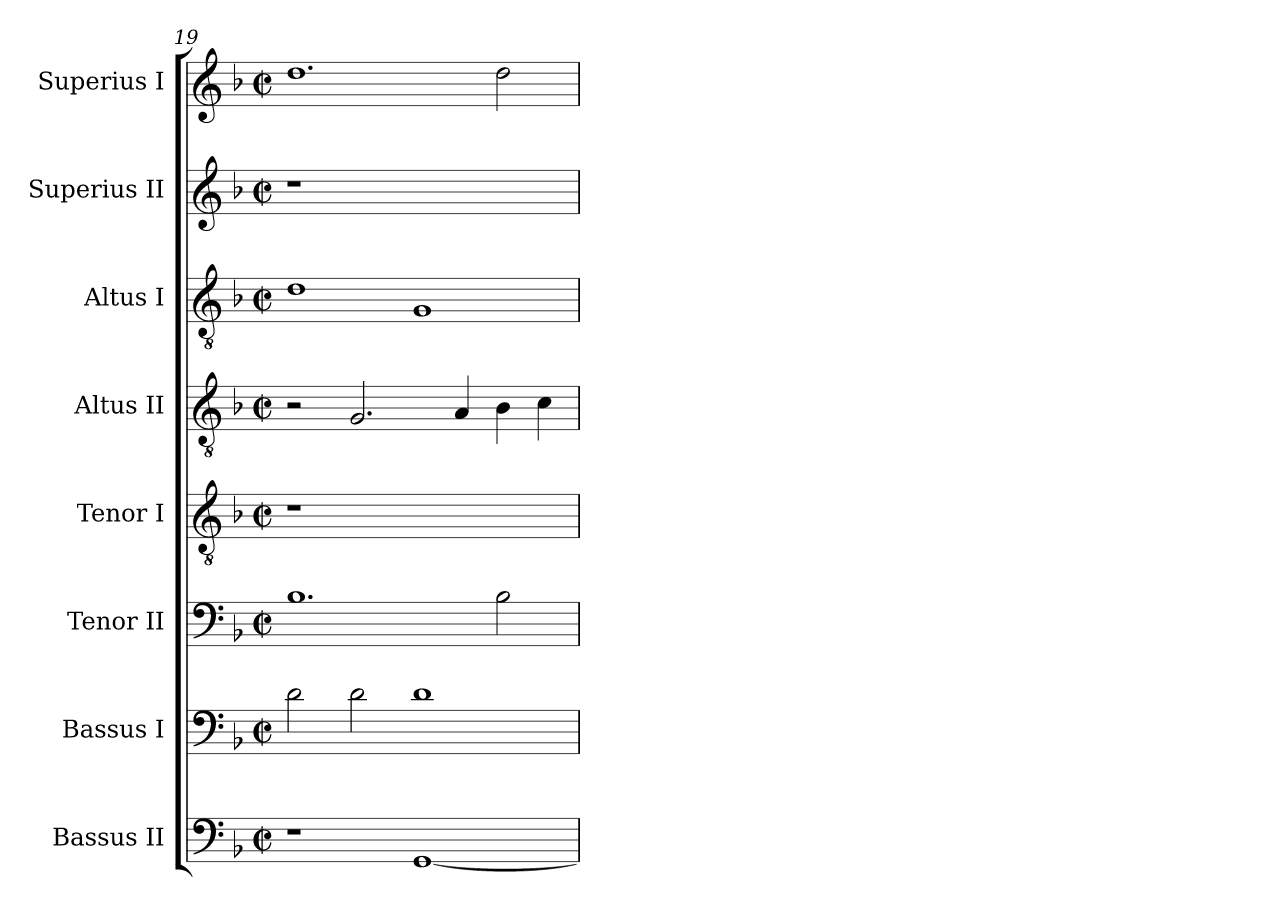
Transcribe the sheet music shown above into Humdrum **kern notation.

**kern	**kern	**kern	**kern	**kern	**kern	**kern	**kern
*part8	*part7	*part6	*part5	*part4	*part3	*part2	*part1
*staff8	*staff7	*staff6	*staff5	*staff4	*staff3	*staff2	*staff1
*I"Bassus II	*I"Bassus I	*I"Tenor II	*I"Tenor I	*I"Altus II	*I"Altus I	*I"Superius II	*I"Superius I
*I'B. II	*I'B. I	*I'T. II	*I'T. I	*I'A. II	*I'A. I	*I'S. II	*I'S. I
*clefF4	*clefF4	*clefF4	*clefGv2	*clefGv2	*clefGv2	*clefG2	*clefG2
*	*	*	*ITrd7c12	*ITrd7c12	*ITrd7c12	*	*
*k[b-]	*k[b-]	*k[b-]	*k[b-]	*k[b-]	*k[b-]	*k[b-]	*k[b-]
*F:	*F:	*F:	*F:	*F:	*F:	*F:	*F:
*M2/2	*M2/2	*M2/2	*M2/2	*M2/2	*M2/2	*M2/2	*M2/2
*met(c|)	*met(c|)	*met(c|)	*met(c|)	*met(c|)	*met(c|)	*met(c|)	*met(c|)
=19	=19	=19	=19	=19	=19	=19	=19
!	!	!	!LO:N:vis=1	!	!	!LO:N:vis=1	!
1r	2di\	1.B-i	1r	2r	1Di	1r	1.ddi
.	2di\	.	.	2.GGi/	.	.	.
[<1GGi	1di	.	1ryy	.	1GGi	1ryy	.
.	.	.	.	4AAi/	.	.	.
.	.	2B-i\	.	4BB-i\	.	.	2ddi\
.	.	.	.	4Ci\	.	.	.
=	=	=	=	=	=	=	=
*-	*-	*-	*-	*-	*-	*-	*-
